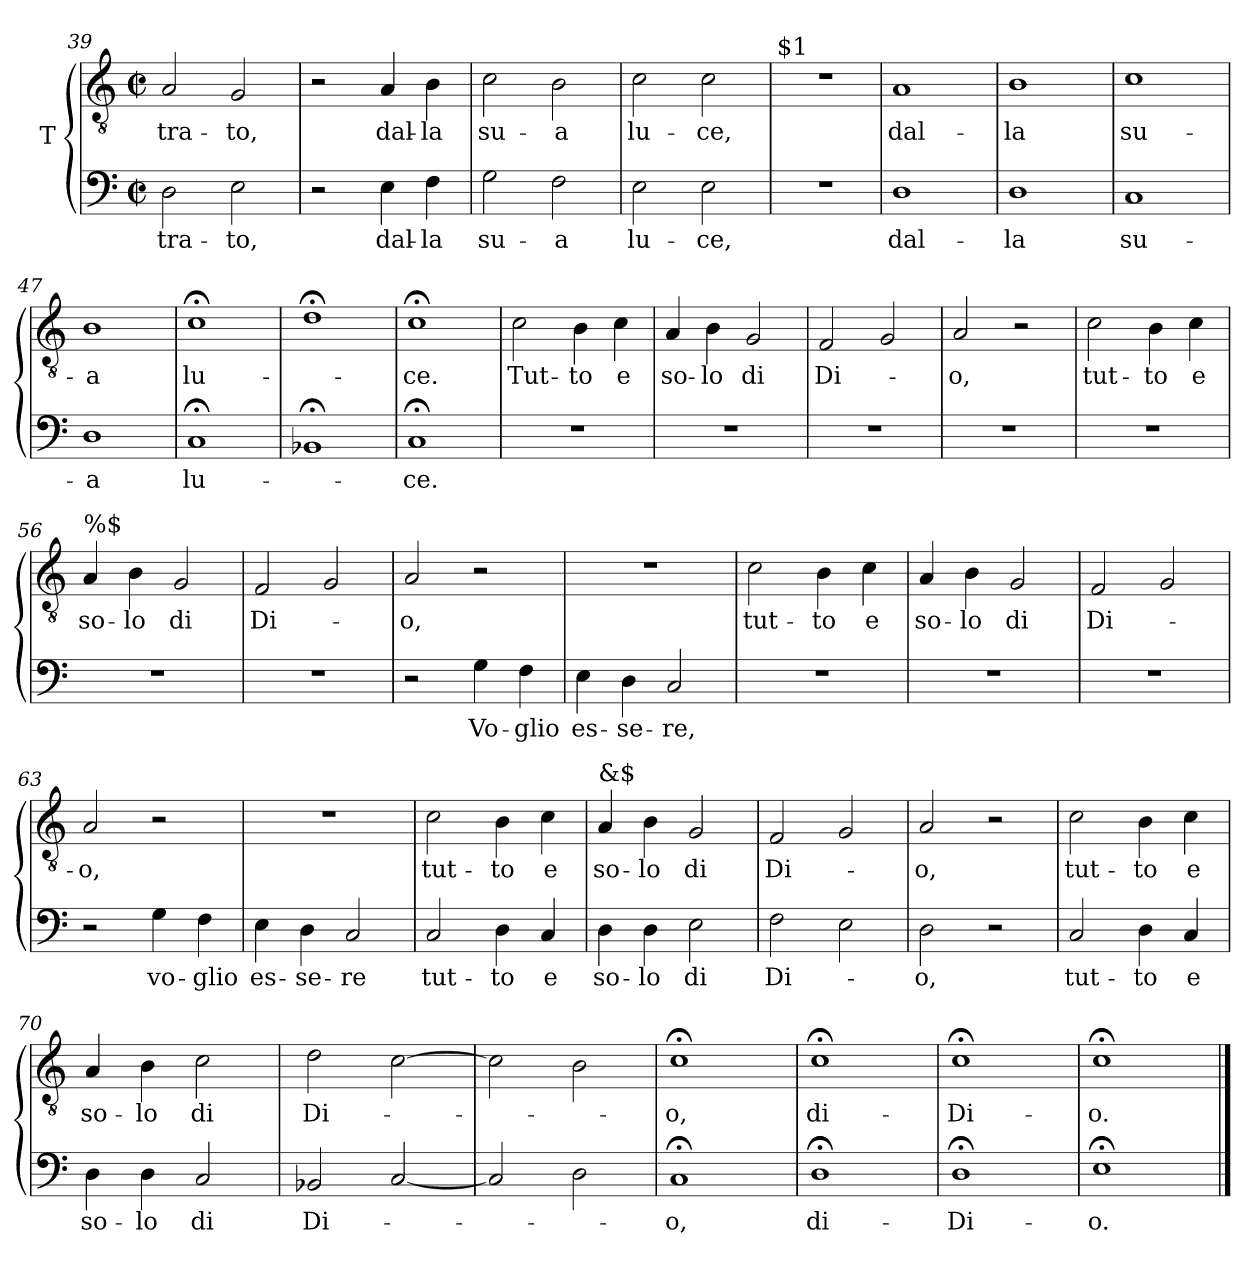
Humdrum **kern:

**kern	**text	**kern	**text
*part2	*part2	*part1	*part1
*staff2	*staff2	*staff1	*staff1
*I""	*	*I"T	*
*clefF4	*	*clefGv2	*
*k[]	*	*k[]	*
*C:	*	*C:	*
*M2/2	*	*M2/2	*
*met(c|)	*	*met(c|)	*
=39	=39	=39	=39
!	!LO:LY:b	!	!LO:LY:b
2D\	-tra-	2A/	-tra-
!	!LO:LY:b	!	!LO:LY:b
2E\	-to,	2G/	-to,
=40	=40	=40	=40
2r	.	2r	.
!	!LO:LY:b	!	!LO:LY:b
4E\	dal-	4A/	dal-
!	!LO:LY:b	!	!LO:LY:b
4F\	-la	4B\	-la
=41	=41	=41	=41
!	!LO:LY:b	!	!LO:LY:b
2G\	su-	2c\	su-
!	!LO:LY:b	!	!LO:LY:b
2F\	-a	2B\	-a
=42	=42	=42	=42
!	!LO:LY:b	!	!LO:LY:b
2E\	lu-	2c\	lu-
!	!LO:LY:b	!	!LO:LY:b
2E\	-ce,	2c\	-ce,
!!LO:LB:g=z
=43	=43	=43	=43
!	!	!LO:TX:a:t=$1	!
1r	.	1r	.
=44	=44	=44	=44
!	!LO:LY:b	!	!LO:LY:b
1D	dal-	1A	dal-
=45	=45	=45	=45
!	!LO:LY:b	!	!LO:LY:b
1D	-la	1B	-la
=46	=46	=46	=46
!	!LO:LY:b	!	!LO:LY:b
1C	su-	1c	su-
=47	=47	=47	=47
!	!LO:LY:b	!	!LO:LY:b
1D	-a	1B	-a
=48	=48	=48	=48
!	!LO:LY:b:rj	!	!LO:LY:b:rj
1C;	lu-	1c;<	lu-
=49	=49	=49	=49
1BB-X;	.	1d;<	.
=50	=50	=50	=50
!	!LO:LY:b	!	!LO:LY:b
1C;	-ce.	1c;<	-ce.
=51	=51	=51	=51
!	!	!	!LO:LY:b
1r	.	2c\	Tut-
!	!	!	!LO:LY:b
.	.	4B\	-to
!	!	!	!LO:LY:b
.	.	4c\	e
=52	=52	=52	=52
!	!	!	!LO:LY:b
1r	.	4A/	so-
!	!	!	!LO:LY:b
.	.	4B\	-lo
!	!	!	!LO:LY:b
.	.	2G/	di
=53	=53	=53	=53
!	!	!	!LO:LY:b
1r	.	2F/	Di-
.	.	2G/	.
=54	=54	=54	=54
!	!	!	!LO:LY:b
1r	.	2A/	-o,
.	.	2r	.
=55	=55	=55	=55
!	!	!	!LO:LY:b
1r	.	2c\	tut-
!	!	!	!LO:LY:b
.	.	4B\	-to
!	!	!	!LO:LY:b
.	.	4c\	e
!!LO:LB:g=z
=56	=56	=56	=56
!	!	!LO:TX:a:t=%$	!
!	!	!	!LO:LY:b
1r	.	4A/	so-
!	!	!	!LO:LY:b
.	.	4B\	-lo
!	!	!	!LO:LY:b
.	.	2G/	di
=57	=57	=57	=57
!	!	!	!LO:LY:b
1r	.	2F/	Di-
.	.	2G/	.
=58	=58	=58	=58
!	!	!	!LO:LY:b
2r	.	2A/	-o,
!	!LO:LY:b	!	!
4G\	Vo-	2r	.
!	!LO:LY:b	!	!
4F\	-glio	.	.
=59	=59	=59	=59
!	!LO:LY:b	!	!
4E\	es-	1r	.
!	!LO:LY:b	!	!
4D\	-se-	.	.
!	!LO:LY:b	!	!
2C/	-re,	.	.
=60	=60	=60	=60
!	!	!	!LO:LY:b
1r	.	2c\	tut-
!	!	!	!LO:LY:b
.	.	4B\	-to
!	!	!	!LO:LY:b
.	.	4c\	e
=61	=61	=61	=61
!	!	!	!LO:LY:b
1r	.	4A/	so-
!	!	!	!LO:LY:b
.	.	4B\	-lo
!	!	!	!LO:LY:b
.	.	2G/	di
=62	=62	=62	=62
!	!	!	!LO:LY:b
1r	.	2F/	Di-
.	.	2G/	.
=63	=63	=63	=63
!	!	!	!LO:LY:b
2r	.	2A/	-o,
!	!LO:LY:b	!	!
4G\	vo-	2r	.
!	!LO:LY:b	!	!
4F\	-glio	.	.
=64	=64	=64	=64
!	!LO:LY:b	!	!
4E\	es-	1r	.
!	!LO:LY:b	!	!
4D\	-se-	.	.
!	!LO:LY:b	!	!
2C/	-re	.	.
=65	=65	=65	=65
!	!LO:LY:b	!	!LO:LY:b
2C/	tut-	2c\	tut-
!	!LO:LY:b	!	!LO:LY:b
4D\	-to	4B\	-to
!	!LO:LY:b	!	!LO:LY:b
4C/	e	4c\	e
!!LO:LB:g=z
=66	=66	=66	=66
!	!	!LO:TX:a:t=&$	!
!	!LO:LY:b	!	!LO:LY:b
4D\	so-	4A/	so-
!	!LO:LY:b	!	!LO:LY:b
4D\	-lo	4B\	-lo
!	!LO:LY:b	!	!LO:LY:b
2E\	di	2G/	di
=67	=67	=67	=67
!	!LO:LY:b	!	!LO:LY:b
2F\	Di-	2F/	Di-
2E\	.	2G/	.
=68	=68	=68	=68
!	!LO:LY:b	!	!LO:LY:b
2D\	-o,	2A/	-o,
2r	.	2r	.
=69	=69	=69	=69
!	!LO:LY:b	!	!LO:LY:b
2C/	tut-	2c\	tut-
!	!LO:LY:b	!	!LO:LY:b
4D\	-to	4B\	-to
!	!LO:LY:b	!	!LO:LY:b
4C/	e	4c\	e
=70	=70	=70	=70
!	!LO:LY:b	!	!LO:LY:b
4D\	so-	4A/	so-
!	!LO:LY:b	!	!LO:LY:b
4D\	-lo	4B\	-lo
!	!LO:LY:b	!	!LO:LY:b
2C/	di	2c\	di
=71	=71	=71	=71
!	!LO:LY:b	!	!LO:LY:b
2BB-X/	Di-	2d\	Di-
[<2C/	.	[>2c\	.
=72	=72	=72	=72
2C/]	.	2c\]	.
2D\	.	2B\	.
=73	=73	=73	=73
!	!LO:LY:b	!	!LO:LY:b
1C;	-o,	1c;<	-o,
=74	=74	=74	=74
!	!LO:LY:b	!	!LO:LY:b
1D;<	di-	1c;<	di-
=75	=75	=75	=75
!	!LO:LY:b	!	!LO:LY:b
1D;<	-Di-	1c;<	-Di-
=76	=76	=76	=76
!	!LO:LY:b	!	!LO:LY:b
1E;<	-o.	1c;<	-o.
==	==	==	==
*-	*-	*-	*-
